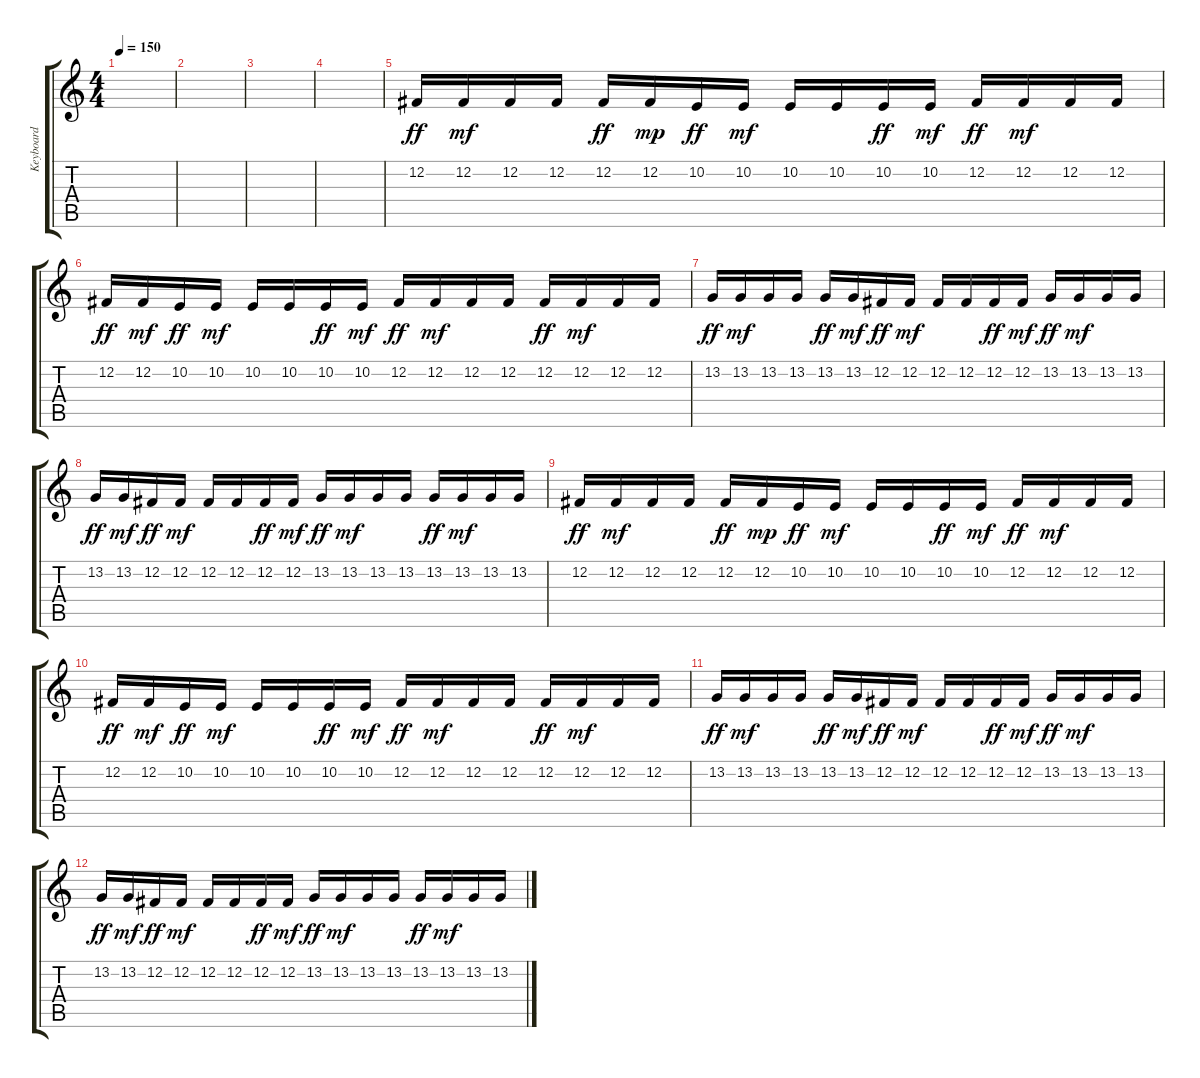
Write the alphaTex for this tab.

\track ("Keyboard" "Keyboard") {instrument synthstrings2}
\staff {score tabs}
\tuning (B3 Gb3 D3 A2 E2 B1) {hide}
\ts (4 4)
\tempo 150
\clef g2
\ks c
|
|
|
|
12.2.16{dy ff volume 5} 12.2.16{dy mf} 12.2.16 12.2.16 12.2.16{dy ff} 12.2.16{dy mp} 10.2.16{dy ff} 10.2.16{dy mf} 10.2.16 10.2.16 10.2.16{dy ff} 10.2.16{dy mf} 12.2.16{dy ff} 12.2.16{dy mf} 12.2.16 12.2.16 |
12.2.16{dy ff} 12.2.16{dy mf} 10.2.16{dy ff} 10.2.16{dy mf} 10.2.16 10.2.16 10.2.16{dy ff} 10.2.16{dy mf} 12.2.16{dy ff} 12.2.16{dy mf} 12.2.16 12.2.16 12.2.16{dy ff} 12.2.16{dy mf} 12.2.16 12.2.16 |
13.2.16{dy ff} 13.2.16{dy mf} 13.2.16 13.2.16 13.2.16{dy ff} 13.2.16{dy mf} 12.2.16{dy ff} 12.2.16{dy mf} 12.2.16 12.2.16 12.2.16{dy ff} 12.2.16{dy mf} 13.2.16{dy ff} 13.2.16{dy mf} 13.2.16 13.2.16 |
13.2.16{dy ff} 13.2.16{dy mf} 12.2.16{dy ff} 12.2.16{dy mf} 12.2.16 12.2.16 12.2.16{dy ff} 12.2.16{dy mf} 13.2.16{dy ff} 13.2.16{dy mf} 13.2.16 13.2.16 13.2.16{dy ff} 13.2.16{dy mf} 13.2.16 13.2.16 |
12.2.16{dy ff} 12.2.16{dy mf} 12.2.16 12.2.16 12.2.16{dy ff} 12.2.16{dy mp} 10.2.16{dy ff} 10.2.16{dy mf} 10.2.16 10.2.16 10.2.16{dy ff} 10.2.16{dy mf} 12.2.16{dy ff} 12.2.16{dy mf} 12.2.16 12.2.16 |
12.2.16{dy ff} 12.2.16{dy mf} 10.2.16{dy ff} 10.2.16{dy mf} 10.2.16 10.2.16 10.2.16{dy ff} 10.2.16{dy mf} 12.2.16{dy ff} 12.2.16{dy mf} 12.2.16 12.2.16 12.2.16{dy ff} 12.2.16{dy mf} 12.2.16 12.2.16 |
13.2.16{dy ff} 13.2.16{dy mf} 13.2.16 13.2.16 13.2.16{dy ff} 13.2.16{dy mf} 12.2.16{dy ff} 12.2.16{dy mf} 12.2.16 12.2.16 12.2.16{dy ff} 12.2.16{dy mf} 13.2.16{dy ff} 13.2.16{dy mf} 13.2.16 13.2.16 |
13.2.16{dy ff} 13.2.16{dy mf} 12.2.16{dy ff} 12.2.16{dy mf} 12.2.16 12.2.16 12.2.16{dy ff} 12.2.16{dy mf} 13.2.16{dy ff} 13.2.16{dy mf} 13.2.16 13.2.16 13.2.16{dy ff} 13.2.16{dy mf} 13.2.16 13.2.16
